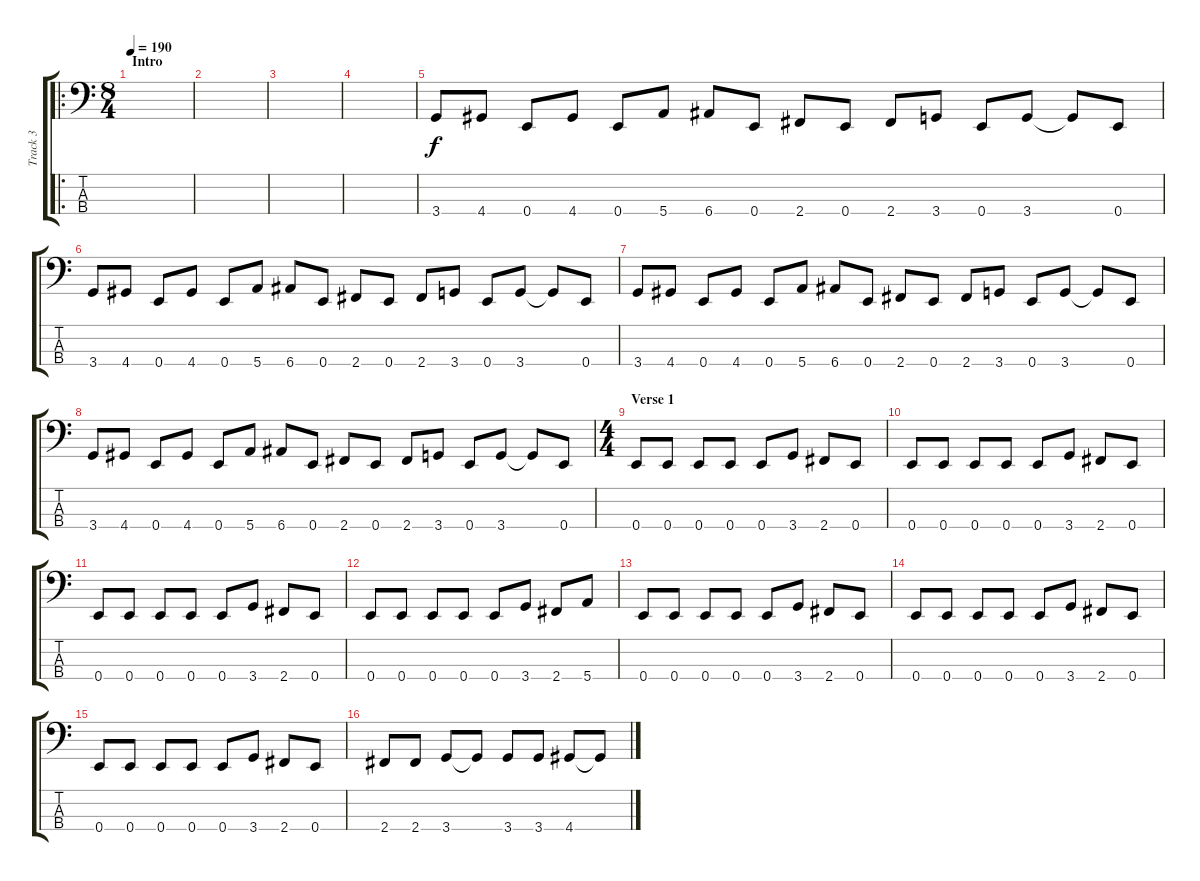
\track ("Track 3" "Track 3") {instrument electricbassfinger}
\staff {score tabs}
\tuning (G2 D2 A1 E1) {hide}
\ro
\ts (8 4)
\section ("" "Intro")
\tempo 190
\clef f4
\ks c
|
|
|
|
3.4.8 4.4.8 0.4.8 4.4.8 0.4.8 5.4.8 6.4.8 0.4.8 2.4.8 0.4.8 2.4.8 3.4.8 0.4.8 3.4.8 3.4{t}.8 0.4.8 |
3.4.8 4.4.8 0.4.8 4.4.8 0.4.8 5.4.8 6.4.8 0.4.8 2.4.8 0.4.8 2.4.8 3.4.8 0.4.8 3.4.8 3.4{t}.8 0.4.8 |
3.4.8 4.4.8 0.4.8 4.4.8 0.4.8 5.4.8 6.4.8 0.4.8 2.4.8 0.4.8 2.4.8 3.4.8 0.4.8 3.4.8 3.4{t}.8 0.4.8 |
3.4.8 4.4.8 0.4.8 4.4.8 0.4.8 5.4.8 6.4.8 0.4.8 2.4.8 0.4.8 2.4.8 3.4.8 0.4.8 3.4.8 3.4{t}.8 0.4.8 |
\ts (4 4)
\section ("" "Verse 1")
0.4.8 0.4.8 0.4.8 0.4.8 0.4.8 3.4.8 2.4.8 0.4.8 |
0.4.8 0.4.8 0.4.8 0.4.8 0.4.8 3.4.8 2.4.8 0.4.8 |
0.4.8 0.4.8 0.4.8 0.4.8 0.4.8 3.4.8 2.4.8 0.4.8 |
0.4.8 0.4.8 0.4.8 0.4.8 0.4.8 3.4.8 2.4.8 5.4.8 |
0.4.8 0.4.8 0.4.8 0.4.8 0.4.8 3.4.8 2.4.8 0.4.8 |
0.4.8 0.4.8 0.4.8 0.4.8 0.4.8 3.4.8 2.4.8 0.4.8 |
0.4.8 0.4.8 0.4.8 0.4.8 0.4.8 3.4.8 2.4.8 0.4.8 |
2.4.8 2.4.8 3.4.8 3.4{t}.8 3.4.8 3.4.8 4.4.8 4.4{t}.8
